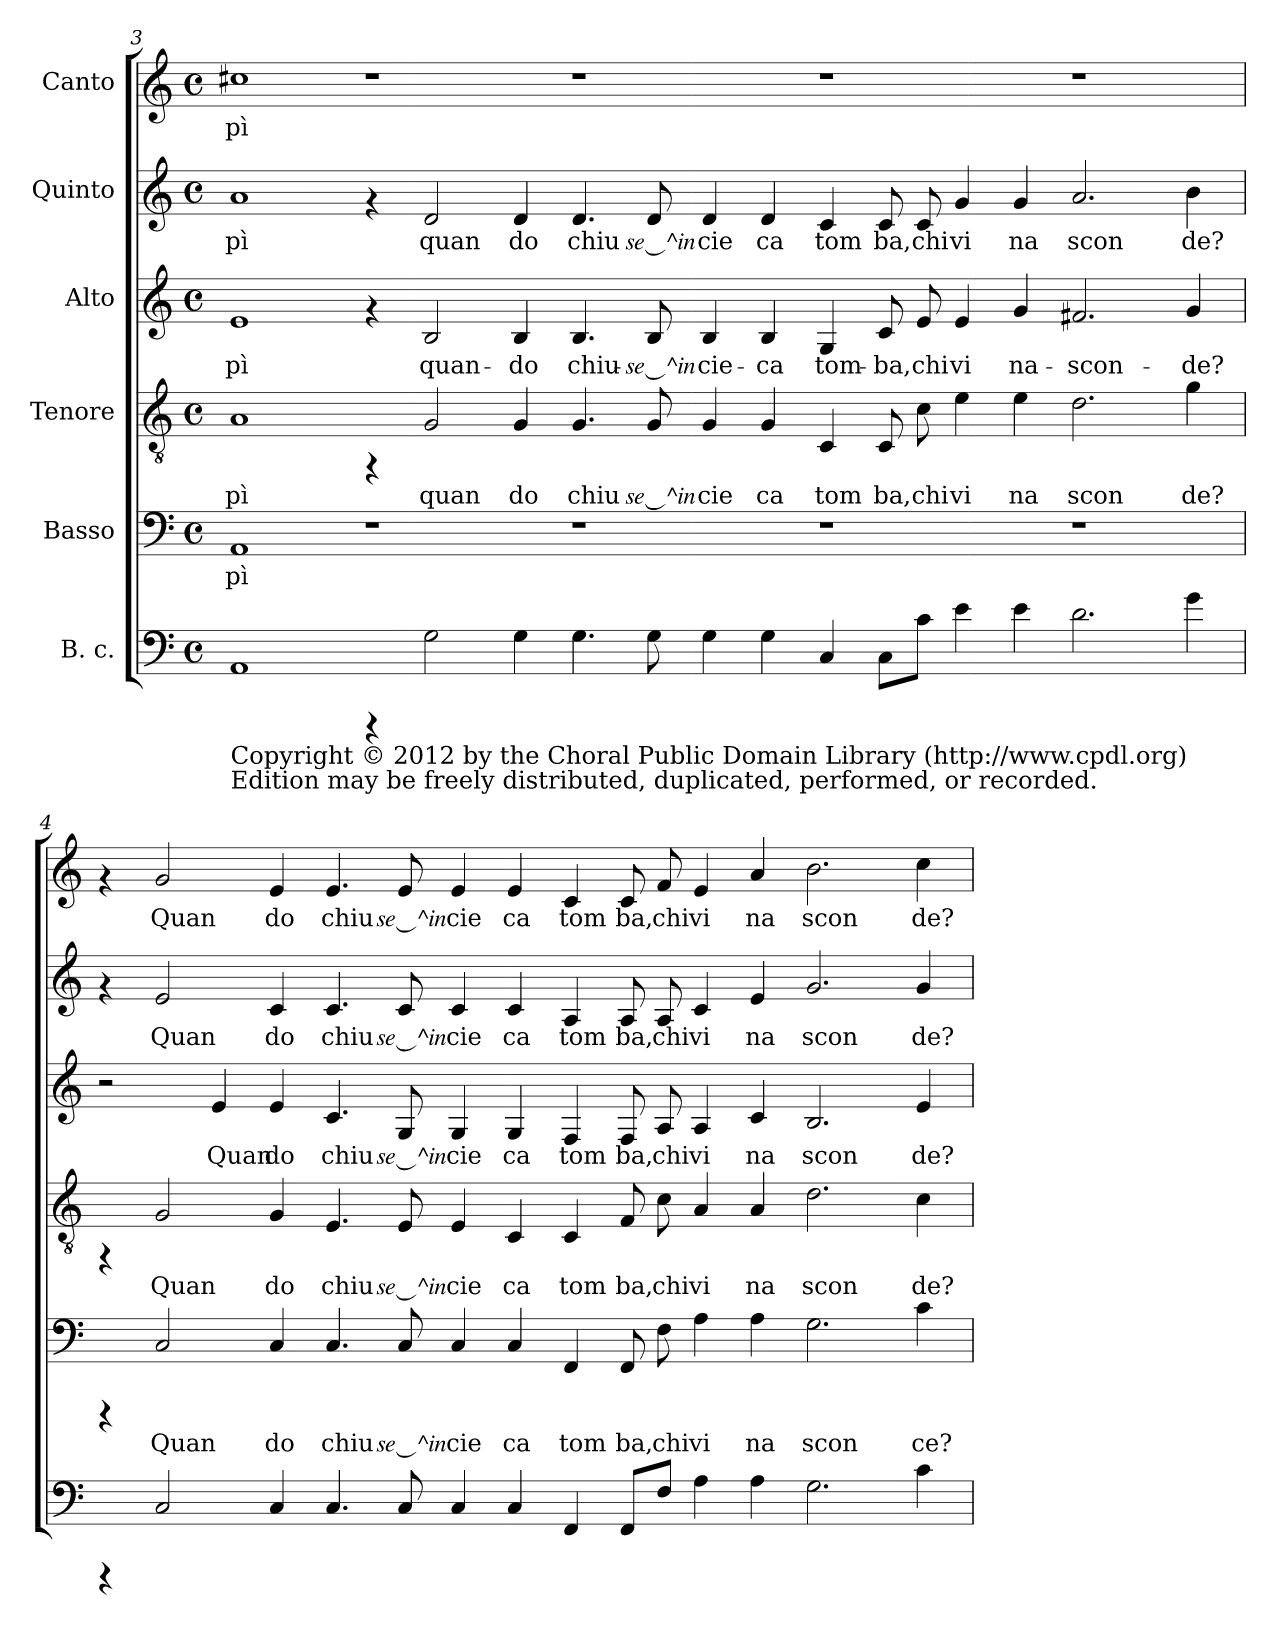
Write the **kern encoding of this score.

**kern	**kern	**text	**kern	**text	**kern	**text	**kern	**text	**kern	**text
*part6	*part5	*part5	*part4	*part4	*part3	*part3	*part2	*part2	*part1	*part1
*staff6	*staff5	*staff5	*staff4	*staff4	*staff3	*staff3	*staff2	*staff2	*staff1	*staff1
*I"B. c.	*I"Basso	*	*I"Tenore	*	*I"Alto	*	*I"Quinto	*	*I"Canto	*
!!LO:PB:g=z
*clefF4	*clefF4	*	*clefGv2	*	*clefG2	*	*clefG2	*	*clefG2	*
*k[]	*k[]	*	*k[]	*	*k[]	*	*k[]	*	*k[]	*
*C:	*C:	*	*C:	*	*C:	*	*C:	*	*C:	*
*M4/4	*M4/4	*	*M4/4	*	*M4/4	*	*M4/4	*	*M4/4	*
*met(c)	*met(c)	*	*met(c)	*	*met(c)	*	*met(c)	*	*met(c)	*
=3	=3	=3	=3	=3	=3	=3	=3	=3	=3	=3
!LO:TX:b:t=Copyright © 2012 by the Choral Public Domain Library (http&colon;//www.cpdl.org)	!	!	!	!	!	!	!	!	!	!
!LO:TX:b:t=Edition may be freely distributed, duplicated, performed, or recorded.	!	!	!	!	!	!	!	!	!	!
!	!	!LO:LY:b:rj	!	!LO:LY:b:rj	!	!LO:LY:b:rj	!	!LO:LY:b:rj	!	!LO:LY:b:rj
1AA	1AA	pì	1A	pì	1e	pì	1a	pì	1cc#X	pì
4rCCC	1r	.	4rFF	.	4rf	.	4rf	.	1r	.
!	!	!	!	!LO:LY:b:rj	!	!LO:LY:b:rj	!	!LO:LY:b:rj	!	!
2G\	.	.	2G/	quan	2B/	quan-	2d/	quan	.	.
!	!	!	!	!LO:LY:b:rj	!	!LO:LY:b:rj	!	!LO:LY:b:rj	!	!
4G\	.	.	4G/	do	4B/	-do	4d/	do	.	.
!	!	!	!	!LO:LY:b:rj	!	!LO:LY:b:rj	!	!LO:LY:b:rj	!	!
4.G\	1r	.	4.G/	chiu	4.B/	chiu-	4.d/	chiu	1r	.
!	!	!	!	!LO:LY:b:rj	!	!LO:LY:b:rj	!	!LO:LY:b:rj	!	!
8G\	.	.	8G/	se‿^in	8B/	-se‿^in	8d/	se‿^in	.	.
!	!	!	!	!LO:LY:b:rj	!	!LO:LY:b:rj	!	!LO:LY:b:rj	!	!
4G\	.	.	4G/	cie	4B/	cie-	4d/	cie	.	.
!	!	!	!	!LO:LY:b:rj	!	!LO:LY:b:rj	!	!LO:LY:b:rj	!	!
4G\	.	.	4G/	ca	4B/	-ca	4d/	ca	.	.
!	!	!	!	!LO:LY:b:rj	!	!LO:LY:b:rj	!	!LO:LY:b:rj	!	!
4C/	1r	.	4C/	tom	4G/	tom-	4c/	tom	1r	.
!	!	!	!	!LO:LY:b:rj	!	!LO:LY:b:rj	!	!LO:LY:b:rj	!	!
8C\L	.	.	8C/	ba,	8c/	-ba,	8c/	ba,	.	.
!	!	!	!	!LO:LY:b:rj	!	!LO:LY:b:rj	!	!LO:LY:b:rj	!	!
8c\J	.	.	8c\	chi	8e/	chi	8c/	chi	.	.
!	!	!	!	!LO:LY:b:rj	!	!LO:LY:b:rj	!	!LO:LY:b:rj	!	!
4e\	.	.	4e\	vi	4e/	vi	4g/	vi	.	.
!	!	!	!	!LO:LY:b:rj	!	!LO:LY:b:rj	!	!LO:LY:b:rj	!	!
4e\	.	.	4e\	na	4g/	na-	4g/	na	.	.
!	!	!	!	!LO:LY:b:rj	!	!LO:LY:b:rj	!	!LO:LY:b:rj	!	!
2.d\	1r	.	2.d\	scon	2.f#X/	-scon-	2.a/	scon	1r	.
!	!	!	!	!LO:LY:b:rj	!	!LO:LY:b:rj	!	!LO:LY:b:rj	!	!
4g\	.	.	4g\	de?	4g/	-de?	4b\	de?	.	.
!!LO:LB:g=z
=4	=4	=4	=4	=4	=4	=4	=4	=4	=4	=4
4rCCC	4rCCC	.	4rFF	.	2r	.	4rf	.	4rf	.
!	!	!LO:LY:b:rj	!	!LO:LY:b:rj	!	!	!	!LO:LY:b:rj	!	!LO:LY:b:rj
2C/	2C/	Quan	2G/	Quan	.	.	2e/	Quan	2g/	Quan
!	!	!	!	!	!	!LO:LY:b:rj	!	!	!	!
.	.	.	.	.	4e/	Quan	.	.	.	.
!	!	!LO:LY:b:rj	!	!LO:LY:b:rj	!	!LO:LY:b:rj	!	!LO:LY:b:rj	!	!LO:LY:b:rj
4C/	4C/	do	4G/	do	4e/	do	4c/	do	4e/	do
!	!	!LO:LY:b:rj	!	!LO:LY:b:rj	!	!LO:LY:b:rj	!	!LO:LY:b:rj	!	!LO:LY:b:rj
4.C/	4.C/	chiu	4.E/	chiu	4.c/	chiu	4.c/	chiu	4.e/	chiu
!	!	!LO:LY:b:rj	!	!LO:LY:b:rj	!	!LO:LY:b:rj	!	!LO:LY:b:rj	!	!LO:LY:b:rj
8C/	8C/	se‿^in	8E/	se‿^in	8G/	se‿^in	8c/	se‿^in	8e/	se‿^in
!	!	!LO:LY:b:rj	!	!LO:LY:b:rj	!	!LO:LY:b:rj	!	!LO:LY:b:rj	!	!LO:LY:b:rj
4C/	4C/	cie	4E/	cie	4G/	cie	4c/	cie	4e/	cie
!	!	!LO:LY:b:rj	!	!LO:LY:b:rj	!	!LO:LY:b:rj	!	!LO:LY:b:rj	!	!LO:LY:b:rj
4C/	4C/	ca	4C/	ca	4G/	ca	4c/	ca	4e/	ca
!	!	!LO:LY:b:rj	!	!LO:LY:b:rj	!	!LO:LY:b:rj	!	!LO:LY:b:rj	!	!LO:LY:b:rj
4FF/	4FF/	tom	4C/	tom	4F/	tom	4A/	tom	4c/	tom
!	!	!LO:LY:b:rj	!	!LO:LY:b:rj	!	!LO:LY:b:rj	!	!LO:LY:b:rj	!	!LO:LY:b:rj
8FF/L	8FF/	ba,	8F/	ba,	8F/	ba,	8A/	ba,	8c/	ba,
!	!	!LO:LY:b:rj	!	!LO:LY:b:rj	!	!LO:LY:b:rj	!	!LO:LY:b:rj	!	!LO:LY:b:rj
8F/J	8F\	chi	8c\	chi	8A/	chi	8A/	chi	8f/	chi
!	!	!LO:LY:b:rj	!	!LO:LY:b:rj	!	!LO:LY:b:rj	!	!LO:LY:b:rj	!	!LO:LY:b:rj
4A\	4A\	vi	4A/	vi	4A/	vi	4c/	vi	4e/	vi
!	!	!LO:LY:b:rj	!	!LO:LY:b:rj	!	!LO:LY:b:rj	!	!LO:LY:b:rj	!	!LO:LY:b:rj
4A\	4A\	na	4A/	na	4c/	na	4e/	na	4a/	na
!	!	!LO:LY:b:rj	!	!LO:LY:b:rj	!	!LO:LY:b:rj	!	!LO:LY:b:rj	!	!LO:LY:b:rj
2.G\	2.G\	scon	2.d\	scon	2.B/	scon	2.g/	scon	2.b\	scon
!	!	!LO:LY:b:rj	!	!LO:LY:b:rj	!	!LO:LY:b:rj	!	!LO:LY:b:rj	!	!LO:LY:b:rj
4c\	4c\	ce?	4c\	de?	4e/	de?	4g/	de?	4cc\	de?
=	=	=	=	=	=	=	=	=	=	=
*-	*-	*-	*-	*-	*-	*-	*-	*-	*-	*-
